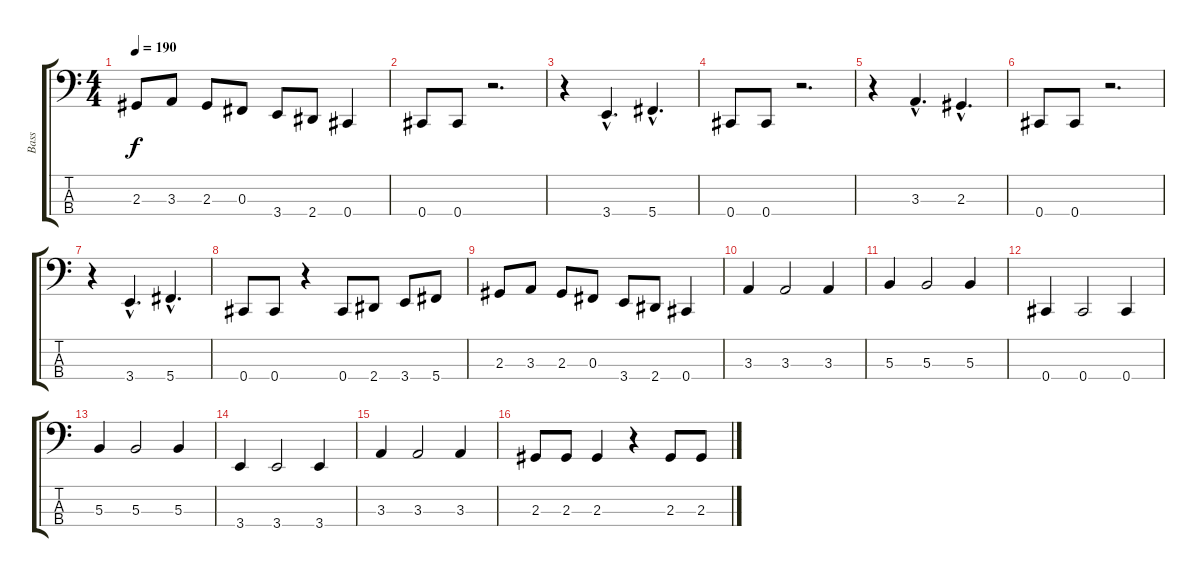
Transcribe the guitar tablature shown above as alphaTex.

\track ("Bass" "Bass") {instrument electricbassfinger}
\staff {score tabs}
\tuning (E2 B1 Gb1 Db1) {hide}
\ts (4 4)
\tempo 190
\clef f4
\ks c
2.3.8{dy f} 3.3.8 2.3.8 0.3.8 3.4.8 2.4.8 0.4.4 |
0.4.8 0.4.8 r.2{d} |
r.4 3.4{hac}.4{d} 5.4{hac}.4{d} |
0.4.8 0.4.8 r.2{d} |
r.4 3.3{hac}.4{d} 2.3{hac}.4{d} |
0.4.8 0.4.8 r.2{d} |
r.4 3.4{hac}.4{d} 5.4{hac}.4{d} |
0.4.8 0.4.8 r.4 0.4.8 2.4.8 3.4.8 5.4.8 |
2.3.8 3.3.8 2.3.8 0.3.8 3.4.8 2.4.8 0.4.4 |
3.3.4 3.3.2 3.3.4 |
5.3.4 5.3.2 5.3.4 |
0.4.4 0.4.2 0.4.4 |
5.3.4 5.3.2 5.3.4 |
3.4.4 3.4.2 3.4.4 |
3.3.4 3.3.2 3.3.4 |
2.3.8 2.3.8 2.3.4 r.4 2.3.8 2.3.8
